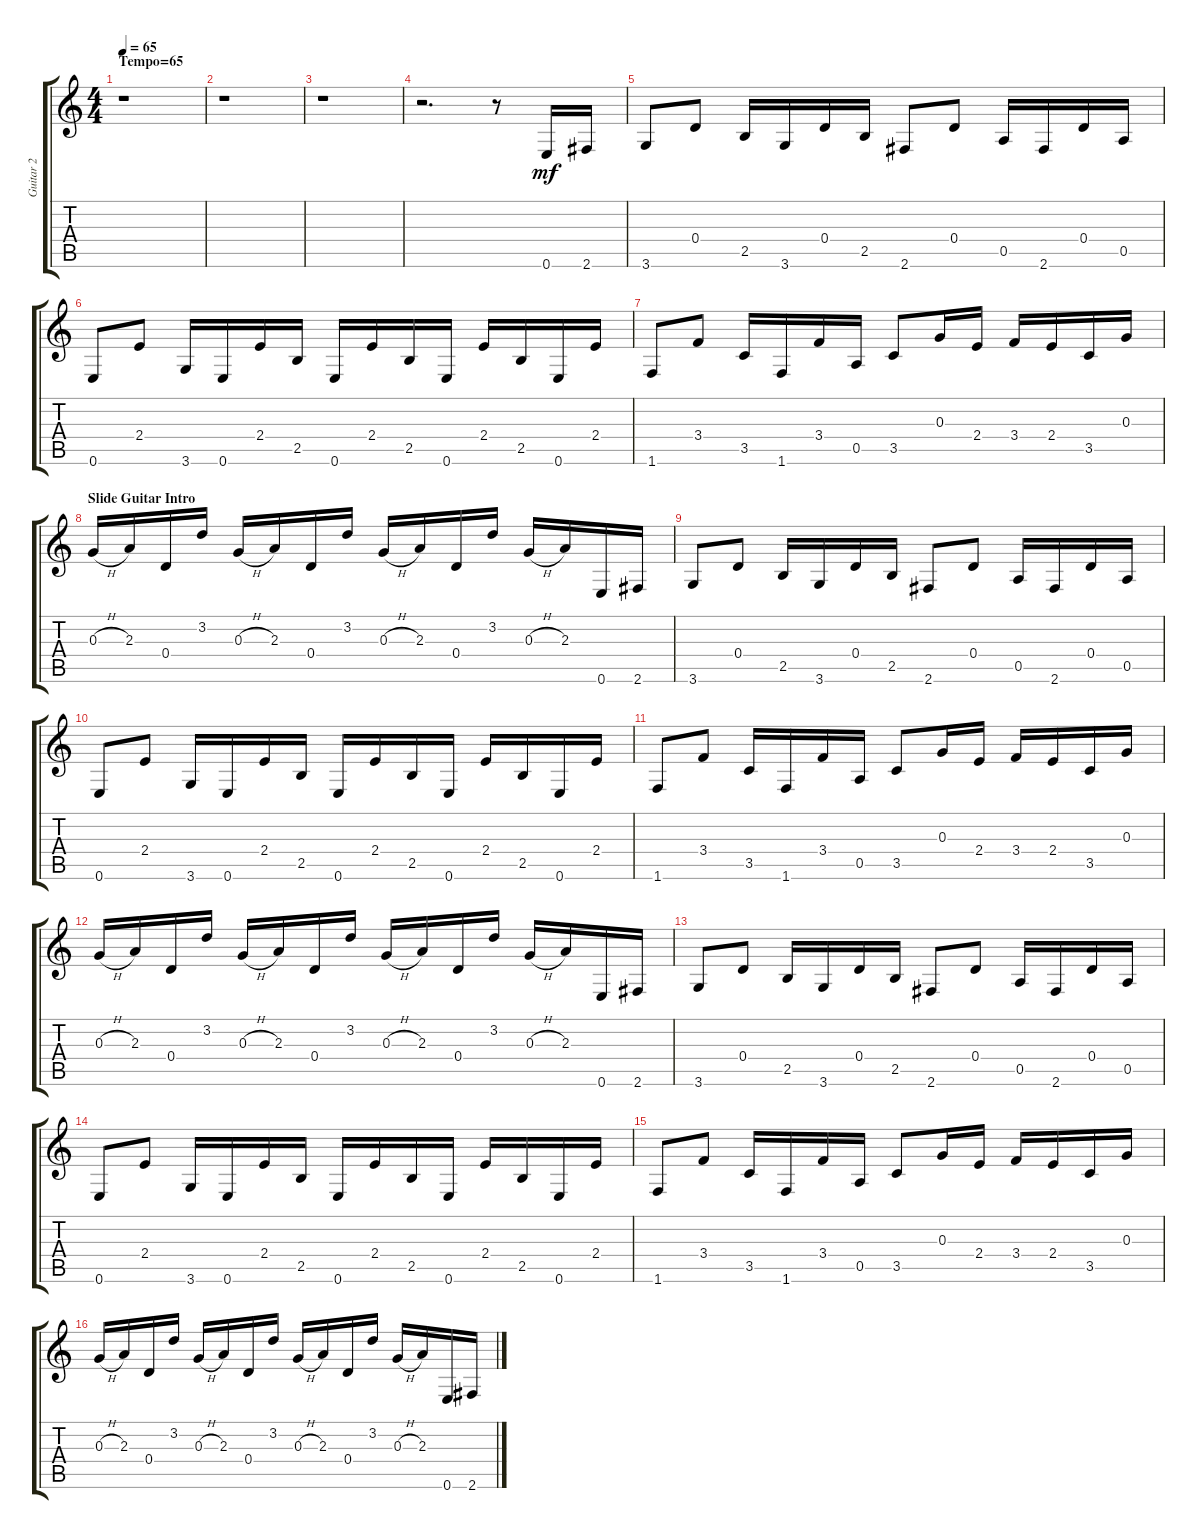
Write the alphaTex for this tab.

\track ("Guitar 2" "Guitar 2") {instrument electricguitarjazz}
\staff {score tabs}
\tuning (E4 B3 G3 D3 A2 E2) {hide}
\ts (4 4)
\section ("" "Tempo=65")
\tempo 65
\clef g2
\ks c
r.1{dy mf instrument electricguitarjazz} |
r.1 |
r.1 |
r.2{d} r.8 0.6.16 2.6.16 |
3.6.8 0.4.8 2.5.16 3.6.16 0.4.16 2.5.16 2.6.8 0.4.8 0.5.16 2.6.16 0.4.16 0.5.16 |
0.6.8 2.4.8 3.6.16 0.6.16 2.4.16 2.5.16 0.6.16 2.4.16 2.5.16 0.6.16 2.4.16 2.5.16 0.6.16 2.4.16 |
1.6.8 3.4.8 3.5.16 1.6.16 3.4.16 0.5.16 3.5.8 0.3.16 2.4.16 3.4.16 2.4.16 3.5.16 0.3.16 |
\section ("" "Slide Guitar Intro")
0.3{h}.16 2.3.16 0.4.16 3.2.16 0.3{h}.16 2.3.16 0.4.16 3.2.16 0.3{h}.16 2.3.16 0.4.16 3.2.16 0.3{h}.16 2.3.16 0.6.16 2.6.16 |
3.6.8 0.4.8 2.5.16 3.6.16 0.4.16 2.5.16 2.6.8 0.4.8 0.5.16 2.6.16 0.4.16 0.5.16 |
0.6.8 2.4.8 3.6.16 0.6.16 2.4.16 2.5.16 0.6.16 2.4.16 2.5.16 0.6.16 2.4.16 2.5.16 0.6.16 2.4.16 |
1.6.8 3.4.8 3.5.16 1.6.16 3.4.16 0.5.16 3.5.8 0.3.16 2.4.16 3.4.16 2.4.16 3.5.16 0.3.16 |
0.3{h}.16 2.3.16 0.4.16 3.2.16 0.3{h}.16 2.3.16 0.4.16 3.2.16 0.3{h}.16 2.3.16 0.4.16 3.2.16 0.3{h}.16 2.3.16 0.6.16 2.6.16 |
3.6.8 0.4.8 2.5.16 3.6.16 0.4.16 2.5.16 2.6.8 0.4.8 0.5.16 2.6.16 0.4.16 0.5.16 |
0.6.8 2.4.8 3.6.16 0.6.16 2.4.16 2.5.16 0.6.16 2.4.16 2.5.16 0.6.16 2.4.16 2.5.16 0.6.16 2.4.16 |
1.6.8 3.4.8 3.5.16 1.6.16 3.4.16 0.5.16 3.5.8 0.3.16 2.4.16 3.4.16 2.4.16 3.5.16 0.3.16 |
0.3{h}.16 2.3.16 0.4.16 3.2.16 0.3{h}.16 2.3.16 0.4.16 3.2.16 0.3{h}.16 2.3.16 0.4.16 3.2.16 0.3{h}.16 2.3.16 0.6.16 2.6.16
